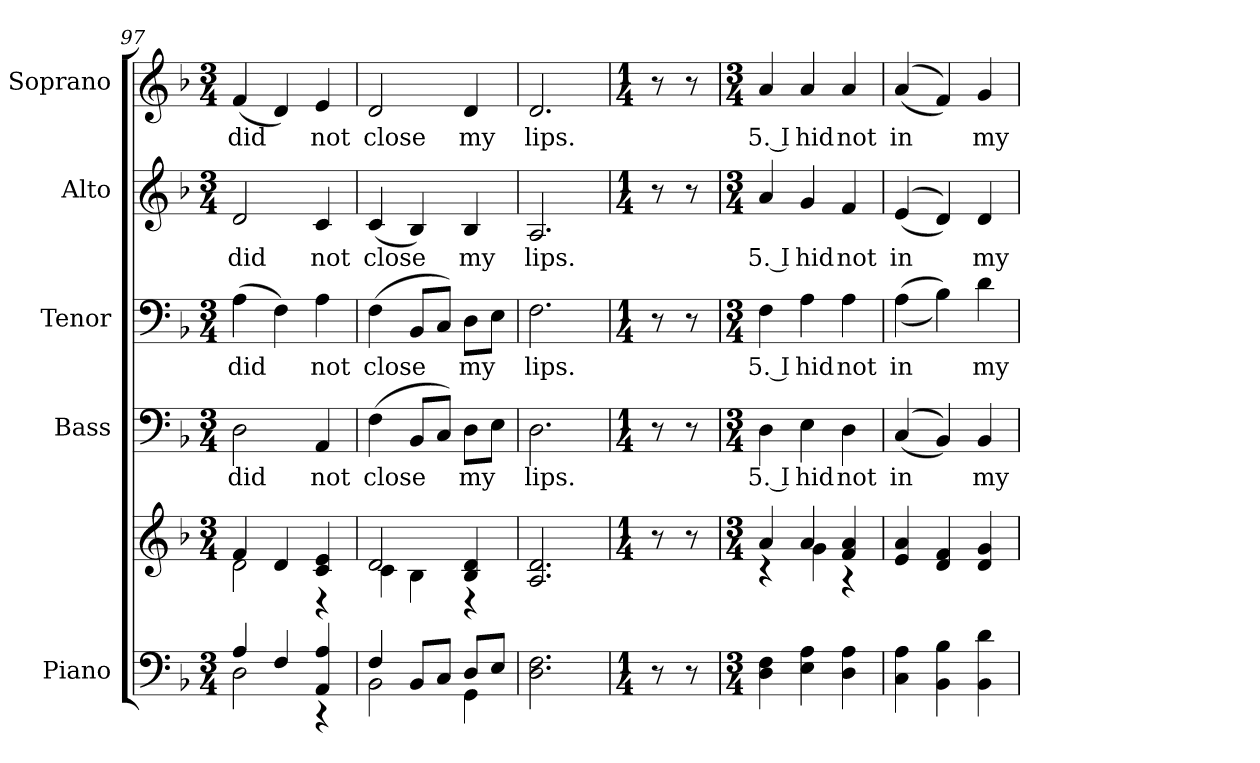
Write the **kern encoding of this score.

**kern	**kern	**kern	**text	**kern	**text	**kern	**text	**kern	**text
*part5	*part5	*part4	*part4	*part3	*part3	*part2	*part2	*part1	*part1
*staff6	*staff5	*staff4	*staff4	*staff3	*staff3	*staff2	*staff2	*staff1	*staff1
*I"Piano	*	*I"Bass	*	*I"Tenor	*	*I"Alto	*	*I"Soprano	*
*I'Pno.	*	*I'B.	*	*I'T.	*	*I'A.	*	*I'S.	*
!!LO:PB:g=z
*clefF4	*clefG2	*clefF4	*	*clefF4	*	*clefG2	*	*clefG2	*
*k[b-]	*k[b-]	*k[b-]	*	*k[b-]	*	*k[b-]	*	*k[b-]	*
*d:	*d:	*d:	*	*d:	*	*d:	*	*d:	*
*M3/4	*M3/4	*M3/4	*	*M3/4	*	*M3/4	*	*M3/4	*
=97	=97	=97	=97	=97	=97	=97	=97	=97	=97
*^	*^	*	*	*	*	*	*	*	*
!	!	!	!	!	!LO:LY:b:color=#000000	!	!	!	!	!	!
!	!	!	!	!	!	!	!LO:LY:b:color=#000000	!	!	!	!
!	!	!	!	!	!	!	!	!	!LO:LY:b:color=#000000	!	!
!	!	!	!	!	!	!	!	!	!	!	!LO:LY:b:color=#000000
4Ai/	2Di\	4fi/	2di\	2Di\	did	(4Ai\	did	2di/	did	(4fi/	did
4Fi/	.	4di/	.	.	.	4Fi\)	.	.	.	4di/)	.
!	!	!	!	!	!LO:LY:b:color=#000000	!	!	!	!	!	!
!	!	!	!	!	!	!	!LO:LY:b:color=#000000	!	!	!	!
!	!	!	!	!	!	!	!	!	!LO:LY:b:color=#000000	!	!
!	!	!	!	!	!	!	!	!	!	!	!LO:LY:b:color=#000000
4AAi/ 4Ai	4r	4ci/ 4ei	4r	4AAi/	not	4Ai\	not	4ci/	not	4ei/	not
=98	=98	=98	=98	=98	=98	=98	=98	=98	=98	=98	=98
!	!	!	!	!	!LO:LY:b:color=#000000	!	!	!	!	!	!
!	!	!	!	!	!	!	!LO:LY:b:color=#000000	!	!	!	!
!	!	!	!	!	!	!	!	!	!LO:LY:b:color=#000000	!	!
!	!	!	!	!	!	!	!	!	!	!	!LO:LY:b:color=#000000
4Fi/	2BB-i\	2di/	4ci\	(4Fi\	close	(4Fi\	close	(4ci/	close	2di/	close
8BB-i/L	.	.	4B-i\	8BB-i/L	.	8BB-i/L	.	4B-i/)	.	.	.
8Ci/J	.	.	.	8Ci/J)	.	8Ci/J)	.	.	.	.	.
!	!	!	!	!	!LO:LY:b:color=#000000	!	!	!	!	!	!
!	!	!	!	!	!	!	!LO:LY:b:color=#000000	!	!	!	!
!	!	!	!	!	!	!	!	!	!LO:LY:b:color=#000000	!	!
!	!	!	!	!	!	!	!	!	!	!	!LO:LY:b:color=#000000
8Di/L	4GGi\	4B-i/ 4di	4r	8Di\L	my	8Di\L	my	4B-i/	my	4di/	my
8Ei/J	.	.	.	8Ei\J	.	8Ei\J	.	.	.	.	.
*v	*v	*	*	*	*	*	*	*	*	*	*
*	*v	*v	*	*	*	*	*	*	*	*
=99	=99	=99	=99	=99	=99	=99	=99	=99	=99
!	!	!	!LO:LY:b:color=#000000	!	!	!	!	!	!
!	!	!	!	!	!LO:LY:b:color=#000000	!	!	!	!
!	!	!	!	!	!	!	!LO:LY:b:color=#000000	!	!
!	!	!	!	!	!	!	!	!	!LO:LY:b:color=#000000
2.Di\ 2.Fi	2.Ai/ 2.di	2.Di\	lips.	2.Fi\	lips.	2.Ai/	lips.	2.di/	lips.
=100	=100	=100	=100	=100	=100	=100	=100	=100	=100
*M1/4	*M1/4	*M1/4	*	*M1/4	*	*M1/4	*	*M1/4	*
8r	8r	8r	.	8r	.	8r	.	8r	.
8r	8r	8r	.	8r	.	8r	.	8r	.
=101	=101	=101	=101	=101	=101	=101	=101	=101	=101
*M3/4	*M3/4	*M3/4	*	*M3/4	*	*M3/4	*	*M3/4	*
*	*^	*	*	*	*	*	*	*	*
!	!	!	!	!LO:LY:b:color=#000000	!	!	!	!	!	!
!	!	!	!	!	!	!LO:LY:b:color=#000000	!	!	!	!
!	!	!	!	!	!	!	!	!LO:LY:b:color=#000000	!	!
!	!	!	!	!	!	!	!	!	!	!LO:LY:b:color=#000000
4Di\ 4Fi	4ai/	4r	4Di\	5. I	4Fi\	5. I	4ai/	5. I	4ai/	5. I
!	!	!	!	!LO:LY:b:color=#000000	!	!	!	!	!	!
!	!	!	!	!	!	!LO:LY:b:color=#000000	!	!	!	!
!	!	!	!	!	!	!	!	!LO:LY:b:color=#000000	!	!
!	!	!	!	!	!	!	!	!	!	!LO:LY:b:color=#000000
4Ei\ 4Ai	4ai/	4gi\	4Ei\	hid	4Ai\	hid	4gi/	hid	4ai/	hid
!	!	!	!	!LO:LY:b:color=#000000	!	!	!	!	!	!
!	!	!	!	!	!	!LO:LY:b:color=#000000	!	!	!	!
!	!	!	!	!	!	!	!	!LO:LY:b:color=#000000	!	!
!	!	!	!	!	!	!	!	!	!	!LO:LY:b:color=#000000
4Di\ 4Ai	4fi/ 4ai	4r	4Di\	not	4Ai\	not	4fi/	not	4ai/	not
*	*v	*v	*	*	*	*	*	*	*	*
=102	=102	=102	=102	=102	=102	=102	=102	=102	=102
*	*^	*	*	*	*	*	*	*	*
!	!	!	!	!LO:LY:b:color=#000000	!	!	!	!	!	!
*	*v	*v	*	*	*	*	*	*	*	*
*	*^	*	*	*	*	*	*	*	*
!	!	!	!	!	!	!LO:LY:b:color=#000000	!	!	!	!
*	*v	*v	*	*	*	*	*	*	*	*
*	*^	*	*	*	*	*	*	*	*
!	!	!	!	!	!	!	!	!LO:LY:b:color=#000000	!	!
*	*v	*v	*	*	*	*	*	*	*	*
*	*^	*	*	*	*	*	*	*	*
!	!	!	!	!	!	!	!	!	!	!LO:LY:b:color=#000000
*	*v	*v	*	*	*	*	*	*	*	*
4Ci\ 4Ai	4ei/ 4ai	((4Ci/	in	((4Ai\	in	((4ei/	in	((4ai/	in
4BB-i\ 4B-i	4di/ 4fi	4BB-i/))	.	4B-i\))	.	4di/))	.	4fi/))	.
!	!	!	!LO:LY:b:color=#000000	!	!	!	!	!	!
!	!	!	!	!	!LO:LY:b:color=#000000	!	!	!	!
!	!	!	!	!	!	!	!LO:LY:b:color=#000000	!	!
!	!	!	!	!	!	!	!	!	!LO:LY:b:color=#000000
4BB-i\ 4di	4di/ 4gi	4BB-i/	my	4di\	my	4di/	my	4gi/	my
=	=	=	=	=	=	=	=	=	=
*-	*-	*-	*-	*-	*-	*-	*-	*-	*-
